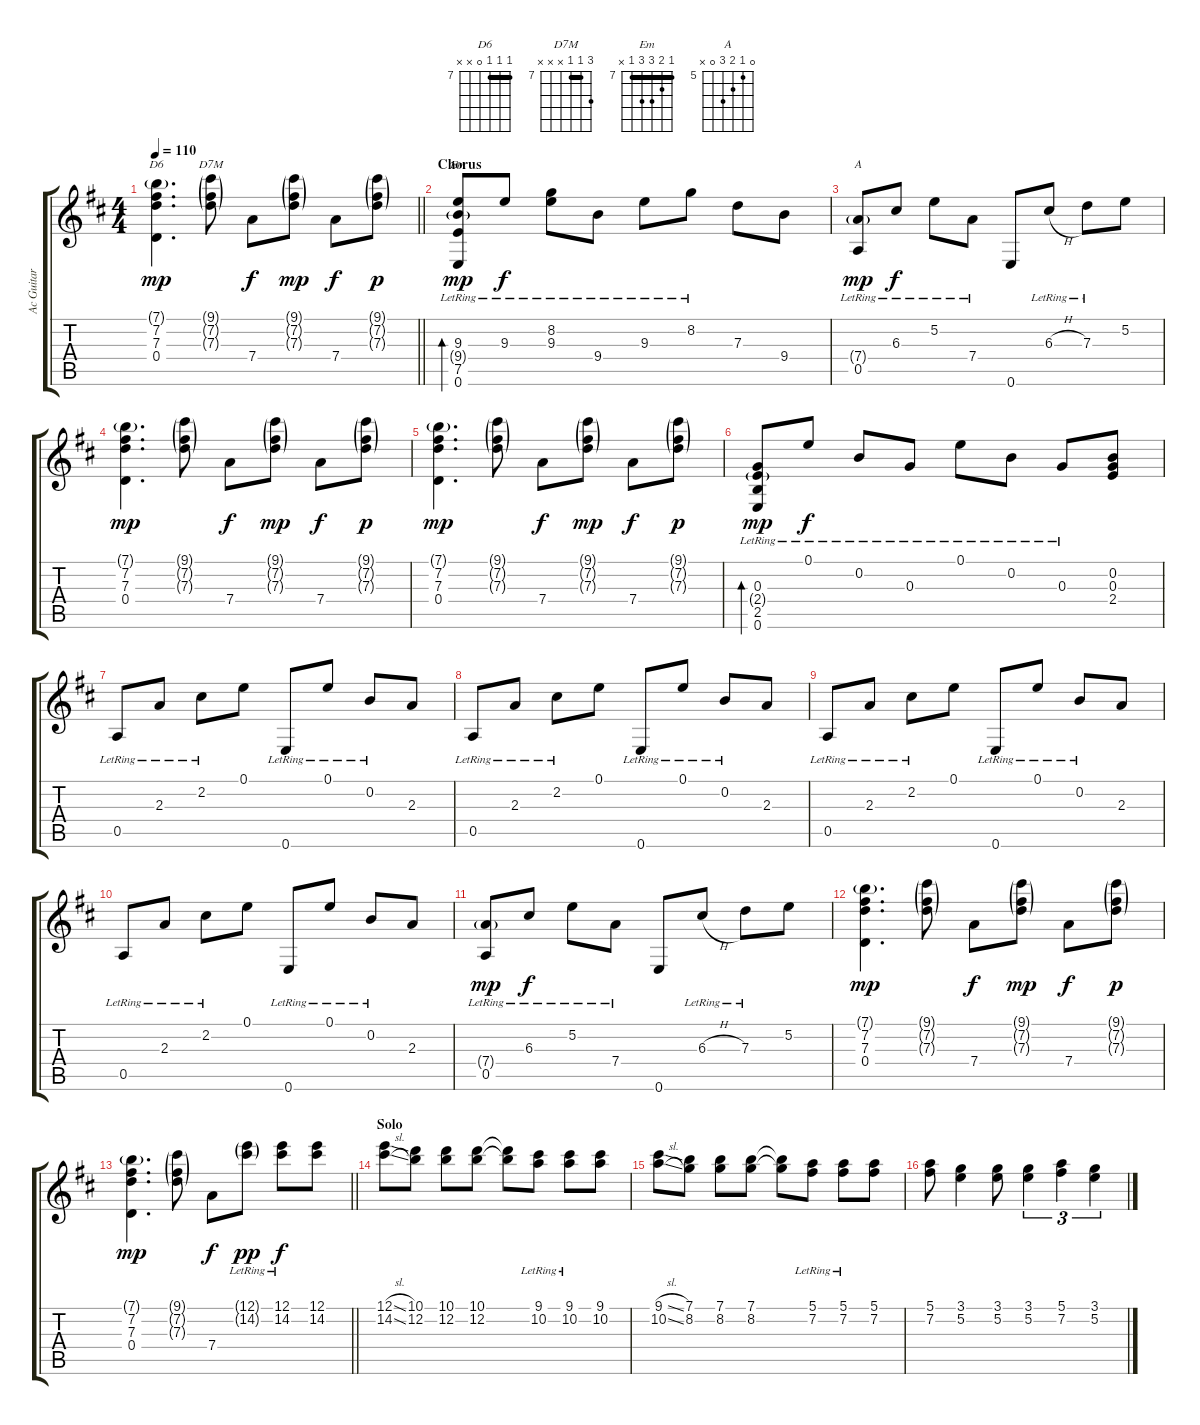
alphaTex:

\track ("Ac Guitar" "Ac Guitar") {instrument acousticguitarsteel}
\staff {score tabs}
\tuning (E4 B3 G3 D3 A2 E2) {hide}
\chord ("D6" 7 7 7 0 x x) {firstfret 7 barre 7}
\chord ("D7M" 9 7 7 x x x) {firstfret 7 barre 7}
\chord ("Em" 7 8 9 9 7 x) {firstfret 7 barre 7}
\chord ("A" 0 5 6 7 0 x) {firstfret 5}
\ts (4 4)
\tempo 110
\clef g2
\barLineRight lightlight
\ks d
(7.1{g} 7.2 7.3 0.4).4{d ch "D6" dy mp} (9.1{g} 7.2{g} 7.3{g}).8{ch "D7M"} 7.4.8{dy f} (9.1{g} 7.2{g} 7.3{g}).8{dy mp} 7.4.8{dy f} (9.1{g} 7.2{g} 7.3{g}).8{dy p} |
\section ("" "Chorus")
(9.3 9.4{g} 7.5{lr} 0.6).8{bd 60 ch "Em" dy mp} 9.3{lr}.8{dy f} (8.2{lr} 9.3).8 9.4{lr}.8 9.3{lr}.8 8.2{lr}.8 7.3.8 9.4.8 |
(7.4{g} 0.5{lr}).8{ch "A" dy mp} 6.3{lr}.8{dy f} 5.2{lr}.8 7.4{lr}.8 0.6.8 6.3{h lr}.8 7.3{lr}.8 5.2.8 |
(7.1{g} 7.2 7.3 0.4).4{d dy mp} (9.1{g} 7.2{g} 7.3{g}).8 7.4.8{dy f} (9.1{g} 7.2{g} 7.3{g}).8{dy mp} 7.4.8{dy f} (9.1{g} 7.2{g} 7.3{g}).8{dy p} |
(7.1{g} 7.2 7.3 0.4).4{d dy mp} (9.1{g} 7.2{g} 7.3{g}).8 7.4.8{dy f} (9.1{g} 7.2{g} 7.3{g}).8{dy mp} 7.4.8{dy f} (9.1{g} 7.2{g} 7.3{g}).8{dy p} |
(0.3{lr} 2.4{g lr} 2.5{lr} 0.6{lr}).8{bd 60 dy mp} 0.1{lr}.8{dy f} 0.2{lr}.8 0.3{lr}.8 0.1{lr}.8 0.2{lr}.8 0.3{lr}.8 (0.2 0.3 2.4).8 |
0.5{lr}.8 2.3{lr}.8 2.2{lr}.8 0.1.8 0.6{lr}.8 0.1{lr}.8 0.2{lr}.8 2.3.8 |
0.5{lr}.8 2.3{lr}.8 2.2{lr}.8 0.1.8 0.6{lr}.8 0.1{lr}.8 0.2{lr}.8 2.3.8 |
0.5{lr}.8 2.3{lr}.8 2.2{lr}.8 0.1.8 0.6{lr}.8 0.1{lr}.8 0.2{lr}.8 2.3.8 |
0.5{lr}.8 2.3{lr}.8 2.2{lr}.8 0.1.8 0.6{lr}.8 0.1{lr}.8 0.2{lr}.8 2.3.8 |
(7.4{g} 0.5{lr}).8{dy mp} 6.3{lr}.8{dy f} 5.2{lr}.8 7.4{lr}.8 0.6.8 6.3{h lr}.8 7.3{lr}.8 5.2.8 |
(7.1{g} 7.2 7.3 0.4).4{d dy mp} (9.1{g} 7.2{g} 7.3{g}).8 7.4.8{dy f} (9.1{g} 7.2{g} 7.3{g}).8{dy mp} 7.4.8{dy f} (9.1{g} 7.2{g} 7.3{g}).8{dy p} |
\barLineRight lightlight
(7.1{g} 7.2 7.3 0.4).4{d dy mp} (9.1{g} 7.2{g} 7.3{g}).8 7.4.8{dy f} (12.1{g lr} 14.2{g lr}).8{dy pp} (12.1{lr} 14.2{lr}).8{dy f} (12.1 14.2).8 |
\section ("" "Solo")
(12.1{sl} 14.2{sl}).8 (10.1 12.2).8 (10.1 12.2).8 (10.1 12.2).8 (10.1{t} 12.2{t}).8 (9.1{lr} 10.2{lr}).8 (9.1{lr} 10.2{lr}).8 (9.1 10.2).8 |
(9.1{sl} 10.2{sl}).8 (7.1 8.2).8 (7.1 8.2).8 (7.1 8.2).8 (7.1{t} 8.2{t}).8 (5.1{lr} 7.2{lr}).8 (5.1{lr} 7.2{lr}).8 (5.1 7.2).8 |
(5.1 7.2).8 (3.1 5.2).4 (3.1 5.2).8 (3.1 5.2).4{tu (3 2)} (5.1 7.2).4{tu (3 2)} (3.1 5.2).4{tu (3 2)}
